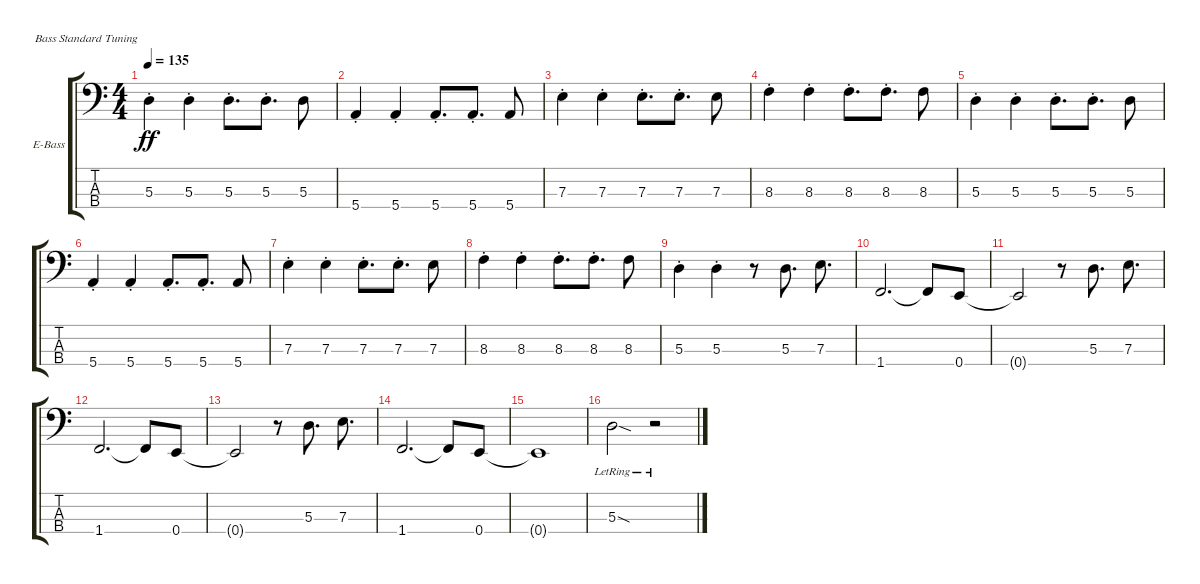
\defaultSystemsLayout 4
\bracketExtendMode groupsimilarinstruments
\firstSystemTrackNameOrientation horizontal
\otherSystemsTrackNameOrientation horizontal
\track ("O`Malley" "E-Bass") {instrument electricbassfinger}
\staff {score tabs}
\tuning (G2 D2 A1 E1)
\ts (4 4)
\tempo 135
\clef f4
\ks c
5.3{st}.4{dy ff} 5.3{st}.4 5.3{st}.8{d} 5.3{st}.8{d} 5.3.8 |
5.4{st}.4 5.4{st}.4 5.4{st}.8{d} 5.4{st}.8{d} 5.4.8 |
7.3{st}.4 7.3{st}.4 7.3{st}.8{d} 7.3{st}.8{d} 7.3.8 |
8.3{st}.4 8.3{st}.4 8.3{st}.8{d} 8.3{st}.8{d} 8.3.8 |
5.3{st}.4 5.3{st}.4 5.3{st}.8{d} 5.3{st}.8{d} 5.3.8 |
5.4{st}.4 5.4{st}.4 5.4{st}.8{d} 5.4{st}.8{d} 5.4.8 |
7.3{st}.4 7.3{st}.4 7.3{st}.8{d} 7.3{st}.8{d} 7.3.8 |
8.3{st}.4 8.3{st}.4 8.3{st}.8{d} 8.3{st}.8{d} 8.3.8 |
5.3{st}.4 5.3{st}.4 r.8 5.3.8{d} 7.3.8{d} |
1.4.2{d} 1.4{t}.8 0.4.8 |
0.4{t}.2 r.8 5.3.8{d} 7.3.8{d} |
1.4.2{d} 1.4{t}.8 0.4.8 |
0.4{t}.2 r.8 5.3.8{d} 7.3.8{d} |
1.4.2{d} 1.4{t}.8 0.4.8 |
0.4{t}.1 |
5.3{sod lr}.2 r.2
